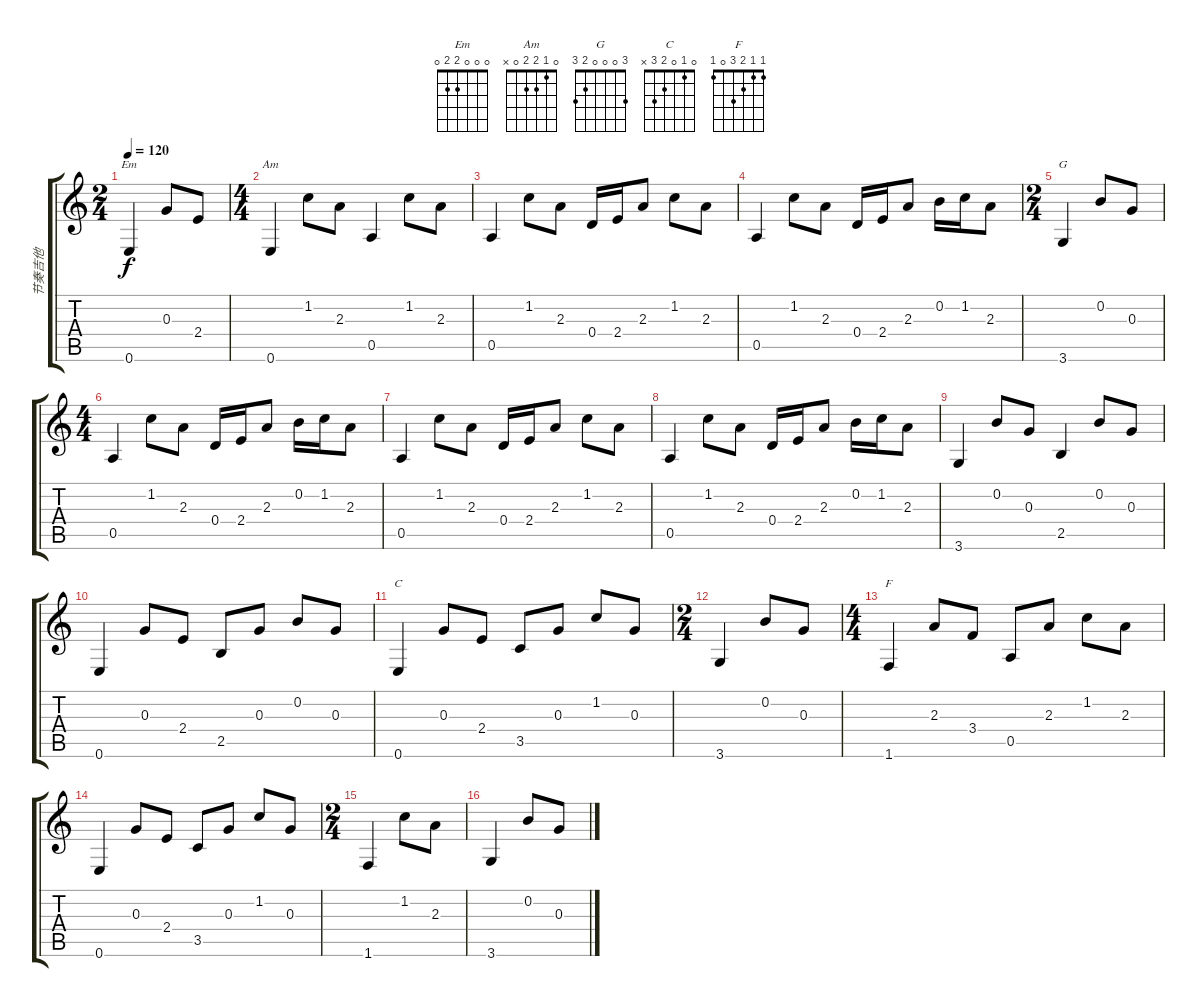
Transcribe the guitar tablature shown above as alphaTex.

\track ("节奏吉他" "节奏吉他") {instrument acousticguitarsteel}
\staff {score tabs}
\tuning (E4 B3 G3 D3 A2 E2) {hide}
\chord ("Em" 0 0 0 2 2 0)
\chord ("Am" 0 1 2 2 0 x)
\chord ("G" 3 0 0 0 2 3)
\chord ("C" 0 1 0 2 3 x)
\chord ("F" 1 1 2 3 0 1)
\ts (2 4)
\tempo 120
\clef g2
\ks c
0.6.4{ch "Em" dy f} 0.3.8 2.4.8 |
\ts (4 4)
0.6.4{ch "Am"} 1.2.8 2.3.8 0.5.4 1.2.8 2.3.8 |
0.5.4 1.2.8 2.3.8 0.4.16 2.4.16 2.3.8 1.2.8 2.3.8 |
0.5.4 1.2.8 2.3.8 0.4.16 2.4.16 2.3.8 0.2.16 1.2.16 2.3.8 |
\ts (2 4)
3.6.4{ch "G"} 0.2.8 0.3.8 |
\ts (4 4)
0.5.4 1.2.8 2.3.8 0.4.16 2.4.16 2.3.8 0.2.16 1.2.16 2.3.8 |
0.5.4 1.2.8 2.3.8 0.4.16 2.4.16 2.3.8 1.2.8 2.3.8 |
0.5.4 1.2.8 2.3.8 0.4.16 2.4.16 2.3.8 0.2.16 1.2.16 2.3.8 |
3.6.4 0.2.8 0.3.8 2.5.4 0.2.8 0.3.8 |
0.6.4 0.3.8 2.4.8 2.5.8 0.3.8 0.2.8 0.3.8 |
0.6.4{ch "C"} 0.3.8 2.4.8 3.5.8 0.3.8 1.2.8 0.3.8 |
\ts (2 4)
3.6.4 0.2.8 0.3.8 |
\ts (4 4)
1.6.4{ch "F"} 2.3.8 3.4.8 0.5.8 2.3.8 1.2.8 2.3.8 |
0.6.4 0.3.8 2.4.8 3.5.8 0.3.8 1.2.8 0.3.8 |
\ts (2 4)
1.6.4 1.2.8 2.3.8 |
3.6.4 0.2.8 0.3.8
